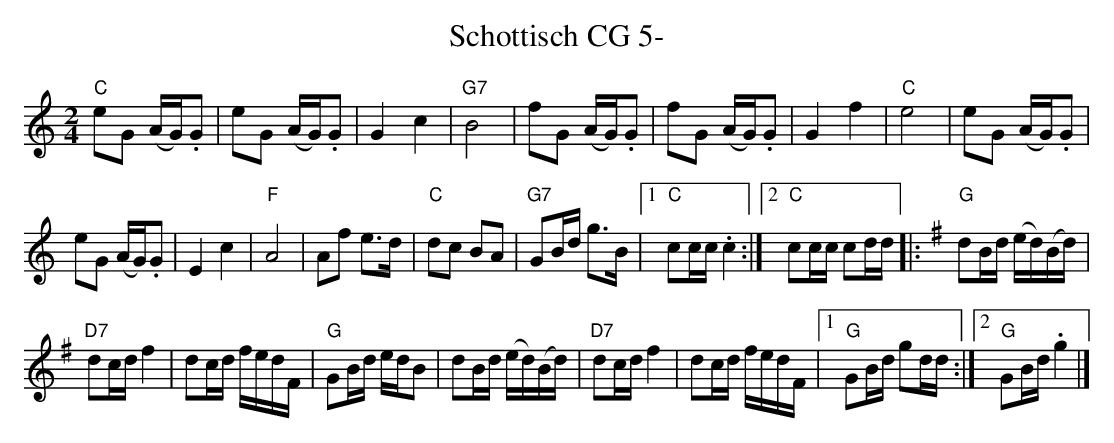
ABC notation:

X:1
T:Schottisch CG 5-
M:2/4
L:1/8
K:Cmaj
"C"eG (A/2G/2).G | eG (A/2G/2).G | G2c2 | "G7"B4 | fG (A/2G/2).G | fG (A/2G/2).G | G2f2 | "C"e4 | eG (A/2G/2).G |
eG (A/2G/2).G | E2c2 | "F"A4 | Af e>d | "C"dc BA | "G7"GB/2d/2 g>B |1 "C"cc/2c/2.c2 :|2 "C"cc/2c/2 cd/2d/2 |: [K:Gmaj] "G"dB/2d/2 [L:1/16] (ed)(Bd) |
"D7"d2cd f4 | d2cd fedF | "G"G2Bd edB2 | d2Bd (ed)(Bd) | "D7"d2cd f4 | d2cd fedF |1 "G"G2Bd g2dd :|2 "G"G2Bd .g4 |]
